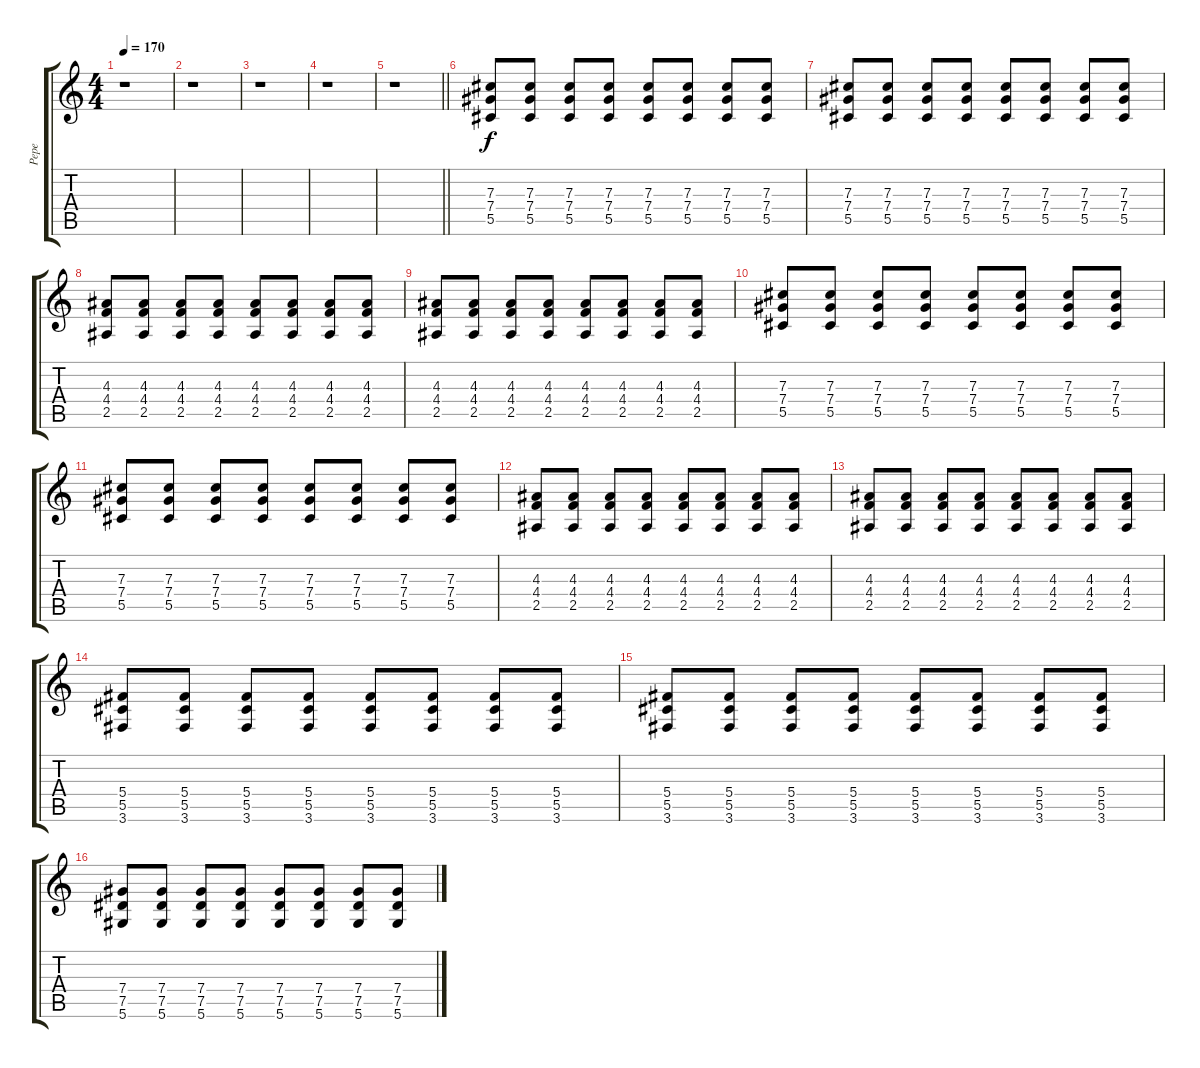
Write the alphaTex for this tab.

\track ("Pepe" "Pepe") {instrument distortionguitar}
\staff {score tabs}
\tuning (Eb4 Bb3 Gb3 Db3 Ab2 Eb2) {hide}
\ts (4 4)
\tempo 170
\clef g2
\ks c
r.1{dy f} |
r.1 |
r.1 |
r.1 |
\barLineRight lightlight
r.1 |
(7.3 7.4 5.5).8{volume 15} (7.3 7.4 5.5).8 (7.3 7.4 5.5).8 (7.3 7.4 5.5).8 (7.3 7.4 5.5).8 (7.3 7.4 5.5).8 (7.3 7.4 5.5).8 (7.3 7.4 5.5).8 |
(7.3 7.4 5.5).8 (7.3 7.4 5.5).8 (7.3 7.4 5.5).8 (7.3 7.4 5.5).8 (7.3 7.4 5.5).8 (7.3 7.4 5.5).8 (7.3 7.4 5.5).8 (7.3 7.4 5.5).8 |
(4.3 4.4 2.5).8 (4.3 4.4 2.5).8 (4.3 4.4 2.5).8 (4.3 4.4 2.5).8 (4.3 4.4 2.5).8 (4.3 4.4 2.5).8 (4.3 4.4 2.5).8 (4.3 4.4 2.5).8 |
(4.3 4.4 2.5).8 (4.3 4.4 2.5).8 (4.3 4.4 2.5).8 (4.3 4.4 2.5).8 (4.3 4.4 2.5).8 (4.3 4.4 2.5).8 (4.3 4.4 2.5).8 (4.3 4.4 2.5).8 |
(7.3 7.4 5.5).8 (7.3 7.4 5.5).8 (7.3 7.4 5.5).8 (7.3 7.4 5.5).8 (7.3 7.4 5.5).8 (7.3 7.4 5.5).8 (7.3 7.4 5.5).8 (7.3 7.4 5.5).8 |
(7.3 7.4 5.5).8 (7.3 7.4 5.5).8 (7.3 7.4 5.5).8 (7.3 7.4 5.5).8 (7.3 7.4 5.5).8 (7.3 7.4 5.5).8 (7.3 7.4 5.5).8 (7.3 7.4 5.5).8 |
(4.3 4.4 2.5).8 (4.3 4.4 2.5).8 (4.3 4.4 2.5).8 (4.3 4.4 2.5).8 (4.3 4.4 2.5).8 (4.3 4.4 2.5).8 (4.3 4.4 2.5).8 (4.3 4.4 2.5).8 |
(4.3 4.4 2.5).8 (4.3 4.4 2.5).8 (4.3 4.4 2.5).8 (4.3 4.4 2.5).8 (4.3 4.4 2.5).8 (4.3 4.4 2.5).8 (4.3 4.4 2.5).8 (4.3 4.4 2.5).8 |
(5.4 5.5 3.6).8 (5.4 5.5 3.6).8 (5.4 5.5 3.6).8 (5.4 5.5 3.6).8 (5.4 5.5 3.6).8 (5.4 5.5 3.6).8 (5.4 5.5 3.6).8 (5.4 5.5 3.6).8 |
(5.4 5.5 3.6).8 (5.4 5.5 3.6).8 (5.4 5.5 3.6).8 (5.4 5.5 3.6).8 (5.4 5.5 3.6).8 (5.4 5.5 3.6).8 (5.4 5.5 3.6).8 (5.4 5.5 3.6).8 |
(7.4 7.5 5.6).8 (7.4 7.5 5.6).8 (7.4 7.5 5.6).8 (7.4 7.5 5.6).8 (7.4 7.5 5.6).8 (7.4 7.5 5.6).8 (7.4 7.5 5.6).8 (7.4 7.5 5.6).8
